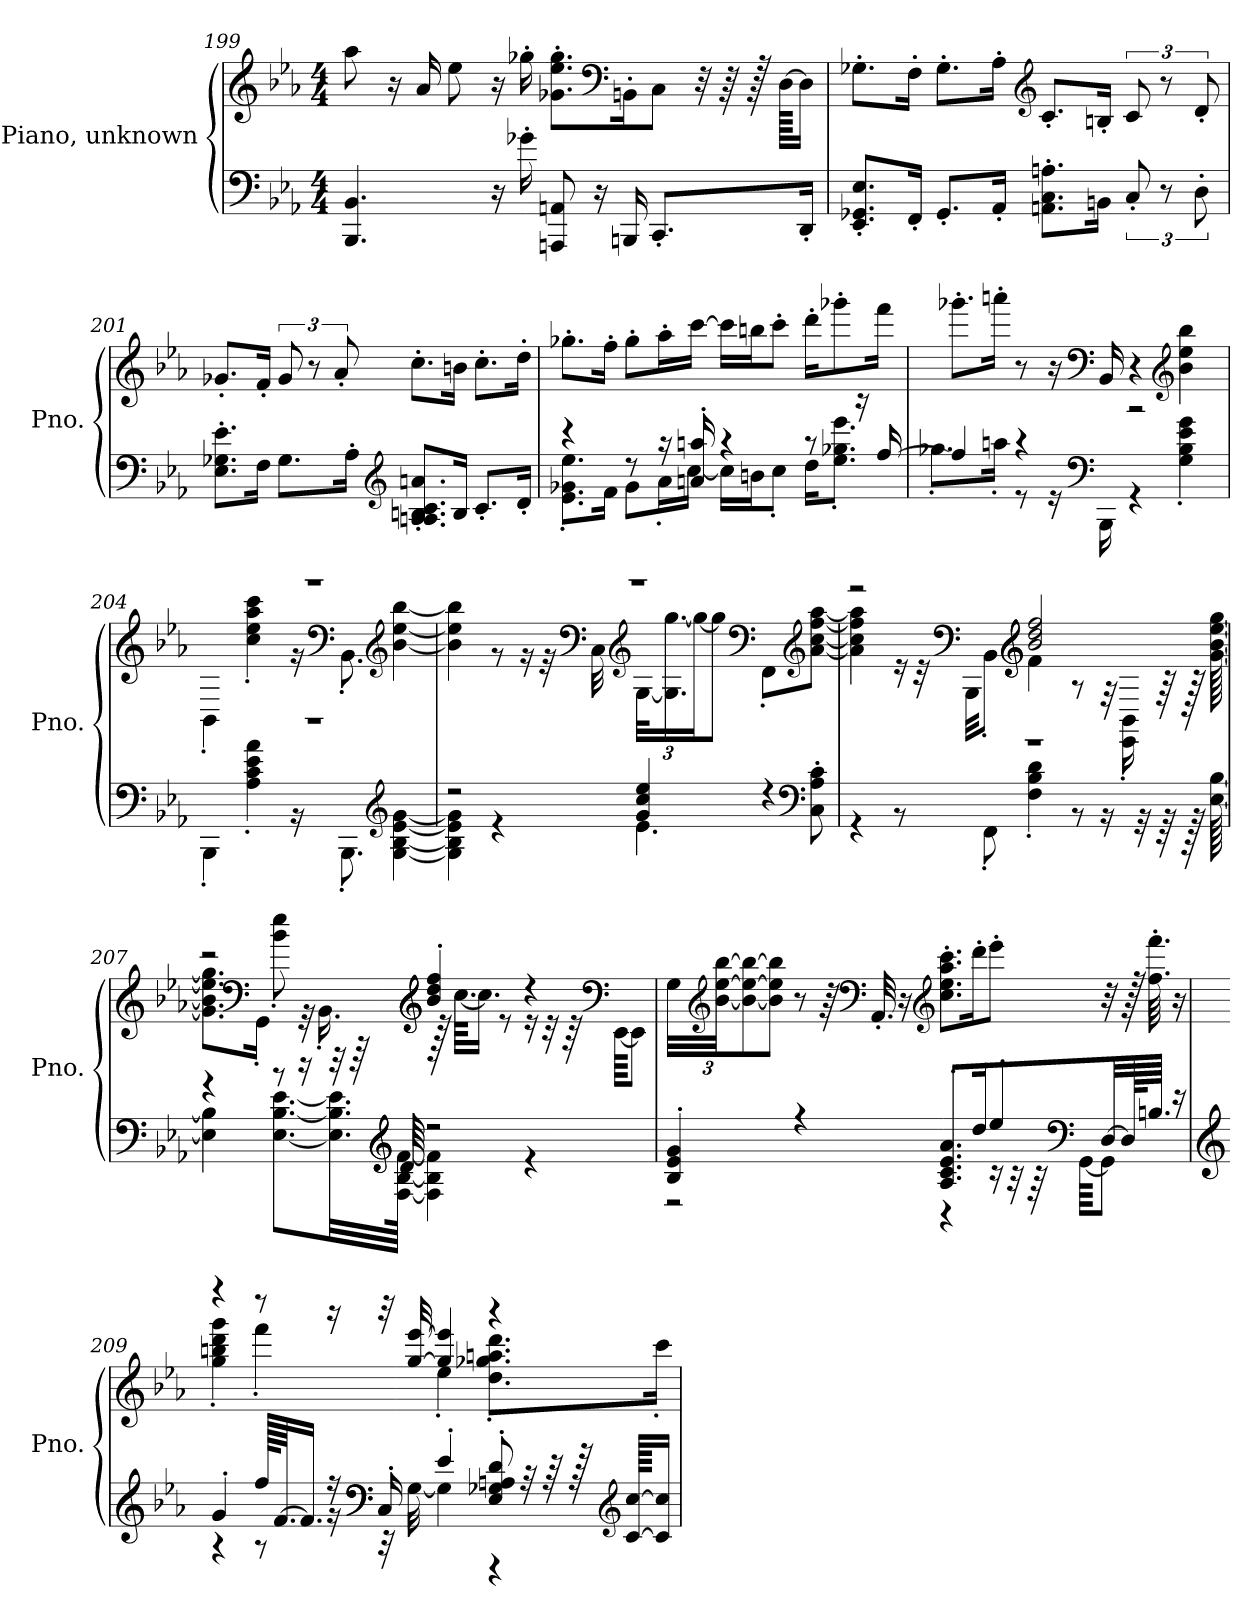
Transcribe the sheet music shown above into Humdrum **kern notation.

**kern	**kern
*part1	*part1
*staff2	*staff1
*I"Piano, unknown	*
*I'Pno.	*
*clefF4	*clefG2
*k[b-e-a-]	*k[b-e-a-]
*M4/4	*M4/4
=199	=199
4.BBB-/ 4.BB-/	8aa-\
.	16r
.	16a-/
.	8ee-\
16r	16r
16g-X'\	16gg-X'\
8AAAn/ 8AAn/	8.g-X\' 8.ee-\' 8.gg-\'L
16r	.
*	*clefF4
16BBBn/	16BBn'\K
8.CC'/L	8C\J
.	32r
.	64r
.	128r
.	[128D\KKKLL
16DD'/Jk	16D\JJ]
!!LO:LB:g=z
=200	=200
8.EE-/' 8.GG-X/' 8.E-/'L	8.G-X'\L
16FF'/Jk	16F'\Jk
8.GG-'/L	8.G-'\L
16AA-'/Jk	16A-'\Jk
*	*clefG2
8.AAn\' 8.C\' 8.An\'L	8.c'/L
16BBn\Jk	16Bn'/Jk
12C'/	12c/
12r	12r
12D'\	12d'/
=201	=201
8.E-\' 8.G-X\' 8.e-\'L	8.g-X'/L
16F\Jk	16f'/Jk
8.G-\L	12g-/
.	12r
.	12a-'/
16A-'\Jk	.
*clefG2	*
8.A-/' 8.An/' 8.Bn/' 8.c/' 8.an/'L	8.cc'\L
16B/Jk	16bn\Jk
8.c'/L	8.cc'\L
16d'/Jk	16dd'\Jk
!!LO:LB:g=z
=202	=202
*^	*
4r	8.e-\' 8.g-X\' 8.ee-\'L	8.gg-X'\L
.	16f\Jk	16ff'\Jk
8r	8g-\L	8gg-'\L
16r	16a-'\L	16aa-'\L
16an/' 16aan/'	[16cc\JJ	[16ccc\JJ
4r	16cc\LL]	16ccc\LL]
.	16bn\J	16bbn\J
.	8cc'\J	8ccc'\J
8r	16dd\KL	16ddd'\KL
.	8.ee-\' 8.gg-X\' 8.eee-\'J	8ggg-X'\
16r	.	.
[16ff/	.	16fff\Jk
=203	=203	=203
4ff/]	8.gg-X'\L	8.ggg-X'\L
.	16aan'\Jk	16aaan'\Jk
4r	8r	8r
.	16r	16r
*clefF4	*	*clefF4
.	16BBB-\	16BB-/
2r	4r	4r
*	*	*clefG2
.	4G\' 4B-\' 4e-\' 4g\'	4b-\ 4ee-\ 4bb-\
=204	=204	=204
*	*	*^
1r	4BBB-'\	1r	4BB-'\
.	4A-\' 4c\' 4e-\' 4a-\'	.	4cc\' 4ee-\' 4aa-\' 4ccc\'
.	16r	.	16r
*	*	*clefF4	*
.	8.BBB-'\	.	8.BB-'\
*clefG2	*	*clefG2	*
.	[4G\ [4B-\ [4e-\ [4g\	.	[4b-\ [4ee-\ [4bb-\
!!LO:PB:g=z	!!
=205	=205	=205	=205
2r	4G\] 4B-\] 4e-\] 4g\]	1r	4b-\] 4ee-\] 4bb-\]
.	4r	.	8r
.	.	.	16r
.	.	.	32r
*	*	*clefF4	*
.	.	.	32C\
*	*	*clefG2	*
*	*	*	*Xbrackettup
4g/ 4cc/ 4ee-/	4.e-\	.	[48G\KLL
.	.	.	24.G\] [24.gg\
.	.	.	24gg\J_
.	.	.	8gg\J]
*	*	*clefF4	*
4r	.	.	8FF'\L
*clefF4	*	*clefG2	*
.	8C\' 8A-\' 8c\'	.	[8a-\ [8cc\ [8ff\ [8aa-\J
=206	=206	=206	=206
1r	4r	2r	4a-\] 4cc\] 4ff\] 4aa-\]
.	8r	.	16r
.	.	.	32r
*	*	*clefF4	*
.	.	.	32BBB-\KKL
.	8FF'\	.	8BB-'\J
*	*	*clefG2	*
.	4F\' 4B-\' 4d\'	2b-/ 2dd/ 2ff/	4f\
.	8r	.	8r
.	16r	.	32r
.	.	.	16EE-\' 16BB-\'
.	32r	.	.
.	64r	.	64r
.	128r	.	128r
.	[128E-\ [128B-\	.	[128g\ [128b-\ [128ee-\ [128gg\
!!LO:LB:g=z	!!
=207	=207	=207	=207
4r	4E-\] 4B-\]	2r	8.g\] 8.b-\] 8.ee-\] 8.gg\]L
*	*	*clefF4	*
.	.	.	16GG'\Jk
8r	[8.E-\ [8.B-\ [8.e-\L	.	8b-\' 8ee-\'
16r	.	.	32r
.	.	.	16.BB-'\
32r	32.E-\] 32.B-\] 32.e-\]LL	.	.
64r	.	.	.
*clefG2	*	*	*
64d/	[64F\ [64B-\ [64f\JJJk	.	.
*	*	*clefG2	*
2r	4F\] 4B-\] 4f\]	4b-/' 4dd/' 4ff/'	128r
.	.	.	[64.cc\KKLL
.	.	.	16.cc\JJ]
.	.	.	8r
.	4r	4r	16r
.	.	.	32r
.	.	.	64r
*	*	*clefF4	*
.	.	.	[64EE-\KKKL
.	.	.	8EE-\J]
*	*	*v	*v
!!LO:LB:g=z
=208	=208	=208
4B-/' 4e-/' 4g/'	2r	48G\LLL
*	*	*clefG2
.	.	[48b-\ [48ee-\ [48bb-\JJ
.	.	12b-\_ 12ee-\_ 12bb-\_
.	.	8b-\] 8ee-\] 8bb-\]J
4r	.	8r
.	.	64r
*	*	*clefF4
.	.	32.AA-'/
.	.	16r
*	*	*clefG2
8.A-/' 8.c/' 8.e-/' 8.a-/'L	4r	8.cc\' 8.ee-\' 8.aa-\' 8.ccc\'L
16dd'/K	.	16ddd'\K
8ee-'/	16r	8eee-'\J
.	32r	.
.	64r	.
*clefF4	*	*
.	[64GG\KKKL	.
[32D/LL	8GG\J]	32r
128D/KL]	.	128r
64.Bn/JJJJ	.	64.ff\' 64.fff\'
16r	.	16r
!!LO:LB:g=z
=209	=209	=209
*clefG2	*	*
*	*	*^
4g'/	4r	4r	4gg\' 4bbn\' 4ddd\' 4ggg\'
128ff/KLLLL	8r	8r	4fff'\
[64.f/JJ	.	.	.
16.f/JJ]	.	.	.
16r	16r	16r	.
*clefF4	*	*	*
16C'/	32r	32r	.
.	[32G\	[32gg/ [32eee-/	.
4e-'/	4G\]	4gg/] 4eee-/]	4ee-'\
8E-/' 8G-X/' 8An/' 8d/'	4r	4r	8.dd\' 8.gg-X\' 8.aan\' 8.ddd\'L
32r	.	.	.
64r	.	.	.
128r	.	.	.
*clefG2	*	*	*
[128c/ [128cc/KKKLL	.	.	.
16c/] 16cc/]JJ	.	.	16ccc'\Jk
*v	*v	*	*
*	*v	*v
=	=
*-	*-
